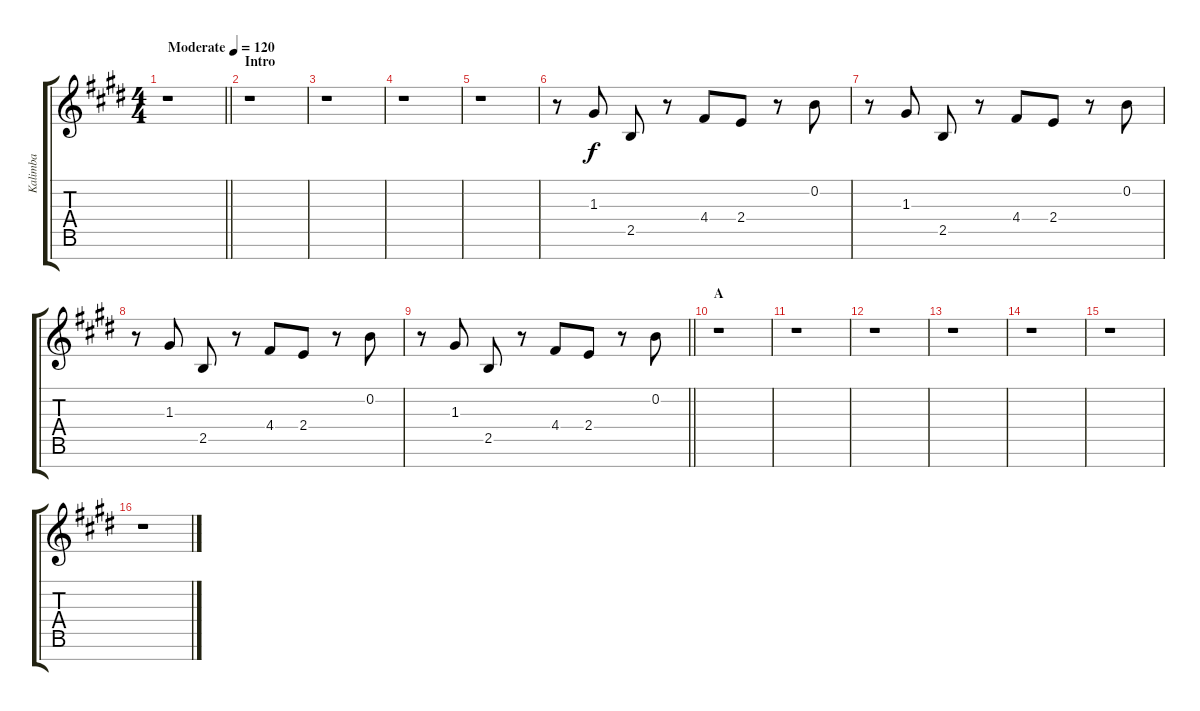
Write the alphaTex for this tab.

\track ("Kalimba" "Kalimba") {instrument kalimba}
\staff {score tabs}
\tuning (E5 B4 G4 D4 A3 E3 B2) {hide}
\ts (4 4)
\tempo (120 "Moderate")
\clef g2
\barLineRight lightlight
\ks e
r.1{dy f instrument kalimba} |
\section ("" "Intro")
r.1 |
r.1 |
r.1 |
r.1 |
r.8 1.3.8 2.5.8 r.8 4.4.8 2.4.8 r.8 0.2.8 |
r.8 1.3.8 2.5.8 r.8 4.4.8 2.4.8 r.8 0.2.8 |
r.8 1.3.8 2.5.8 r.8 4.4.8 2.4.8 r.8 0.2.8 |
\barLineRight lightlight
r.8 1.3.8 2.5.8 r.8 4.4.8 2.4.8 r.8 0.2.8 |
\section ("" "A")
r.1 |
r.1 |
r.1 |
r.1 |
r.1 |
r.1 |
r.1
